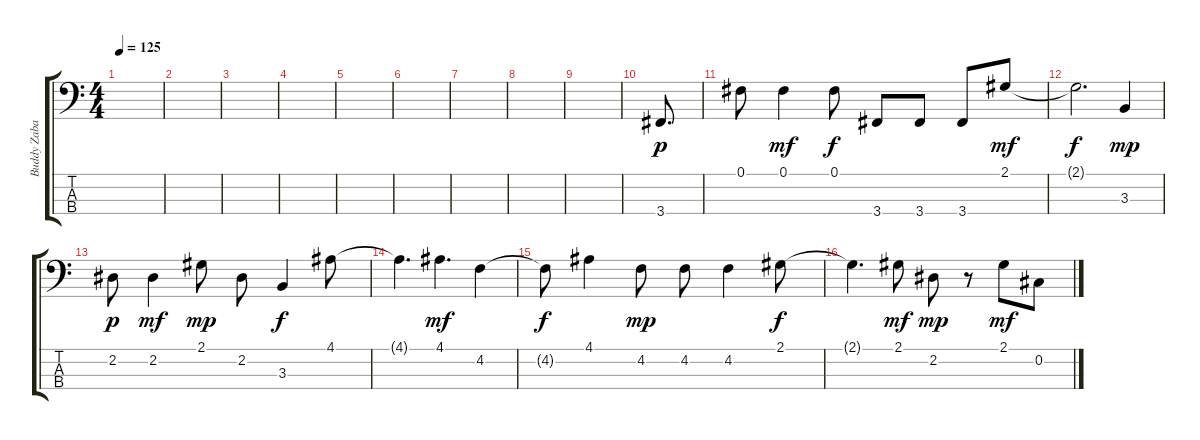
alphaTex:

\track ("Buddy Zabala (Bass)" "Buddy Zaba") {instrument electricbassfinger}
\staff {score tabs}
\tuning (Gb2 Db2 Ab1 Eb1) {hide}
\ts (4 4)
\tempo 125
\clef f4
\ks c
|
|
|
|
|
|
|
|
|
3.4.8{d dy p} |
0.1.8 0.1.4{dy mf} 0.1.8{dy f} 3.4.8 3.4.8 3.4.8 2.1.8{dy mf} |
2.1{t}.2{d dy f} 3.3.4{dy mp} |
2.2.8{dy p} 2.2.4{dy mf} 2.1.8{dy mp} 2.2.8 3.3.4{dy f} 4.1.8 |
4.1{t}.4{d} 4.1.4{d dy mf} 4.2.4 |
4.2{t}.8{dy f} 4.1.4 4.2.8{dy mp} 4.2.8 4.2.4 2.1.8{dy f} |
2.1{t}.4{d} 2.1.8{dy mf} 2.2.8{dy mp} r.8 2.1.8{dy mf} 0.2.8
